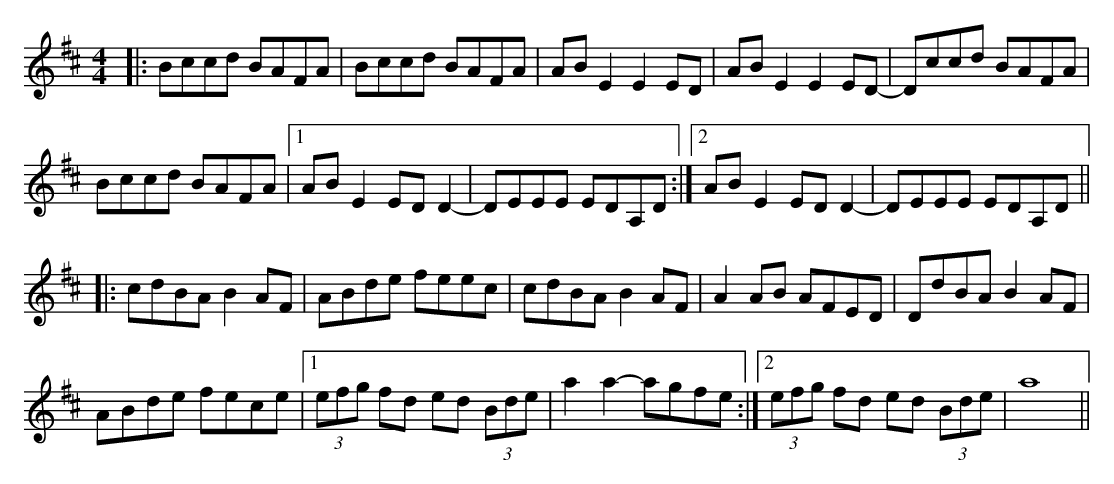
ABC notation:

X:1
M:4/4
K:Bmin
|:Bccd BAFA|Bccd BAFA|ABE2 E2ED|ABE2 E2ED-|Dccd BAFA|
Bccd BAFA|1 ABE2 EDD2-|DEEE EDA,D:|2 ABE2 EDD2-|DEEE EDA,D||
|:cdBA B2AF|ABde feec|cdBA B2AF|A2AB AFED|DdBA B2AF|
ABde fece|1 (3efg fd ed (3Bde|a2a2- agfe:|2 (3efg fd ed (3Bde|a8||
